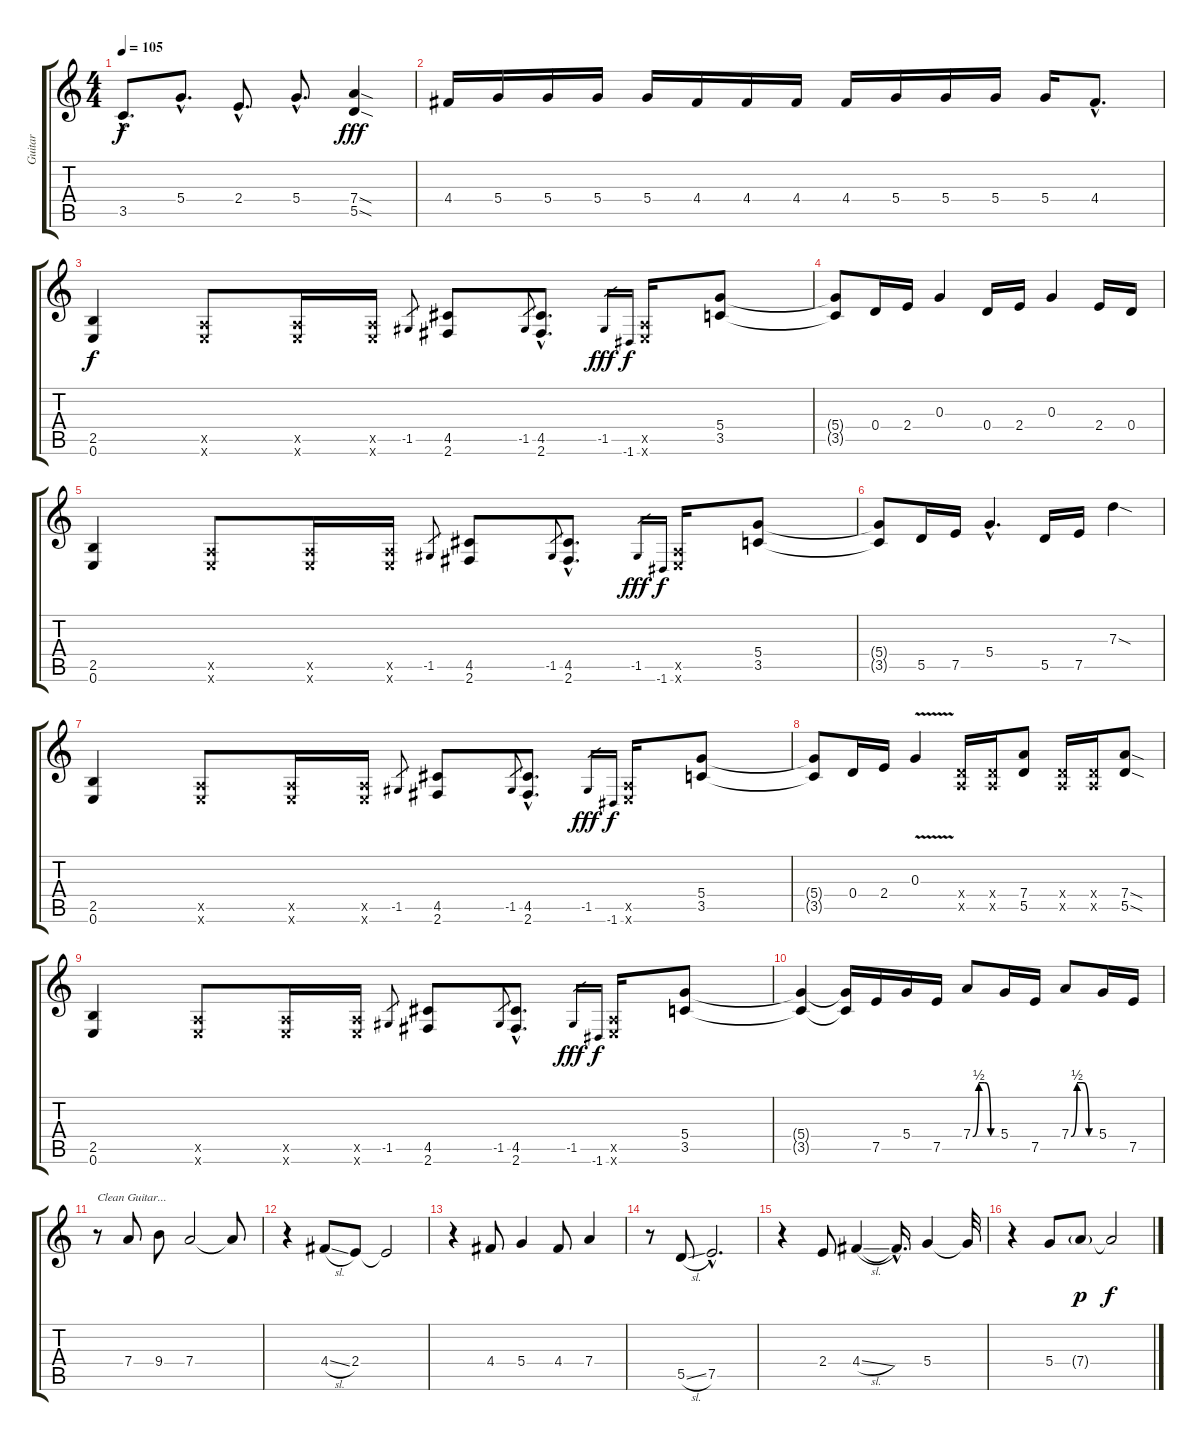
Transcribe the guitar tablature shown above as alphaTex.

\track ("Guitar" "Guitar") {instrument distortionguitar}
\staff {score tabs}
\tuning (E4 B3 G3 D3 A2 E2) {hide}
\ts (4 4)
\tempo 105
\clef g2
\ks c
3.5{hac}.8{d dy f} 5.4{hac}.8{d} 2.4{hac}.8{d} 5.4{hac}.8{d} (7.4{sod} 5.5{sod}).4{dy fff} |
4.4.16 5.4.16 5.4.16 5.4.16 5.4.16 4.4.16 4.4.16 4.4.16 4.4.16 5.4.16 5.4.16 5.4.16 5.4.16 4.4{hac}.8{d} |
(2.5 0.6).4{dy f} (0.5{x} 0.6{x}).8 (0.5{x} 0.6{x}).16 (0.5{x} 0.6{x}).16 -1.5.8{gr} (4.5 2.6).8 -1.5.8{gr} (4.5{hac} 2.6{hac}).8{d} -1.5.16{gr dy fff} -1.6.16{gr dy f} (0.5{x} 0.6{x}).16 (5.4 3.5).8 |
(5.4{t} 3.5{t}).8 0.4.16 2.4.16 0.3.4 0.4.16 2.4.16 0.3.4 2.4.16 0.4.16 |
(2.5 0.6).4 (0.5{x} 0.6{x}).8 (0.5{x} 0.6{x}).16 (0.5{x} 0.6{x}).16 -1.5.8{gr} (4.5 2.6).8 -1.5.8{gr} (4.5{hac} 2.6{hac}).8{d} -1.5.16{gr dy fff} -1.6.16{gr dy f} (0.5{x} 0.6{x}).16 (5.4 3.5).8 |
(5.4{t} 3.5{t}).8 5.5.16 7.5.16 5.4{hac}.4{d} 5.5.16 7.5.16 7.3{sod}.4 |
(2.5 0.6).4 (0.5{x} 0.6{x}).8 (0.5{x} 0.6{x}).16 (0.5{x} 0.6{x}).16 -1.5.8{gr} (4.5 2.6).8 -1.5.8{gr} (4.5{hac} 2.6{hac}).8{d} -1.5.16{gr dy fff} -1.6.16{gr dy f} (0.5{x} 0.6{x}).16 (5.4 3.5).8 |
(5.4{t} 3.5{t}).8 0.4.16 2.4.16 0.3{v}.4 (0.4{x} 0.5{x}).16 (0.4{x} 0.5{x}).16 (7.4 5.5).8 (0.4{x} 0.5{x}).16 (0.4{x} 0.5{x}).16 (7.4{sod} 5.5{sod}).8 |
(2.5 0.6).4 (0.5{x} 0.6{x}).8 (0.5{x} 0.6{x}).16 (0.5{x} 0.6{x}).16 -1.5.8{gr} (4.5 2.6).8 -1.5.8{gr} (4.5{hac} 2.6{hac}).8{d} -1.5.16{gr dy fff} -1.6.16{gr dy f} (0.5{x} 0.6{x}).16 (5.4 3.5).8 |
(5.4{t} 3.5{t}).4 (5.4{t} 3.5{t}).16 7.5.16 5.4.16 7.5.16 7.4{be (custom 0 0 15 2 30 2 45 0 60 0)}.8 5.4.16 7.5.16 7.4{be (custom 0 0 15 2 30 2 45 0 60 0)}.8 5.4.16 7.5.16 |
r.8{txt "Clean Guitar..." instrument electricguitarclean} 7.4.8 9.4.8 7.4.2 7.4{t}.8 |
r.4 4.4{sl}.8 2.4.8 2.4{t}.2 |
r.4 4.4.8 5.4.4 4.4.8 7.4.4 |
r.8 5.5{sl}.8 7.5{hac}.2{d} |
r.4 2.4.8 4.4{sl}.4 4.4{hac t}.16{d} 5.4.4 5.4{t}.32 |
r.4 5.4.8 7.4{g}.8{dy p} 7.4{t}.2{dy f}
